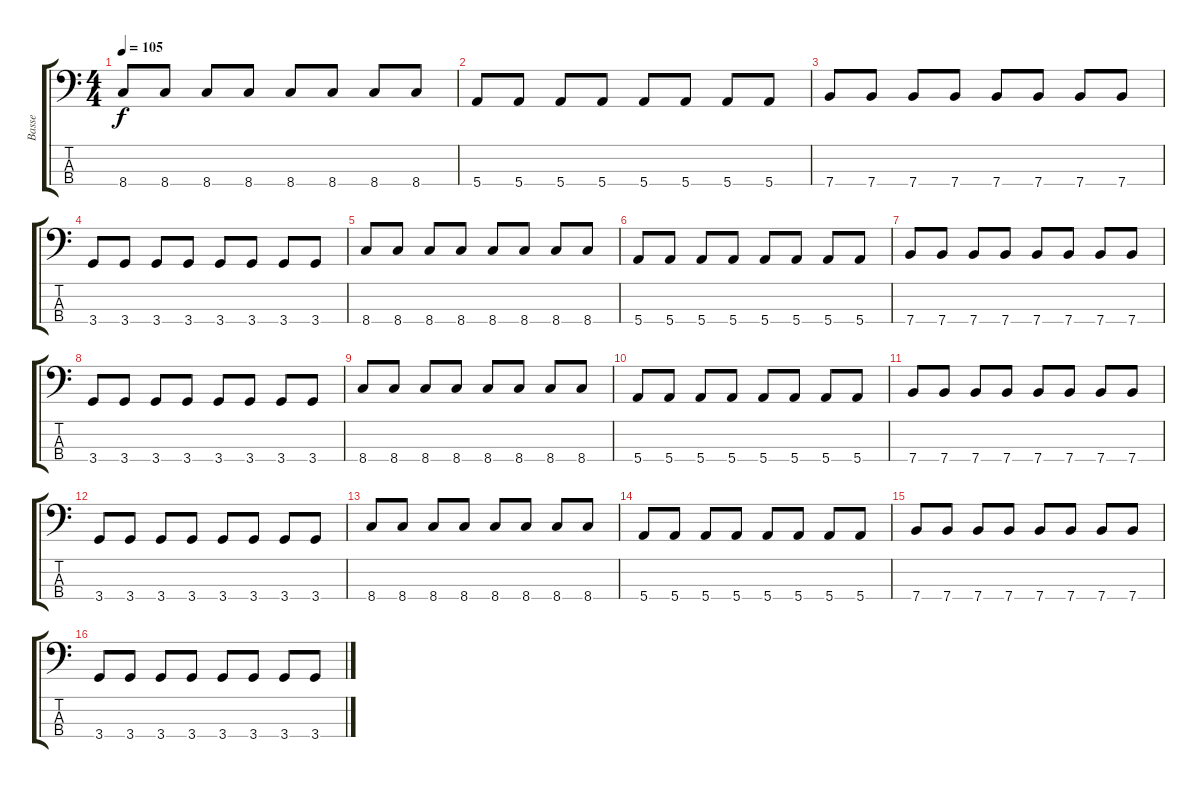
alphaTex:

\track ("Basse" "Basse") {instrument distortionguitar}
\staff {score tabs}
\tuning (G2 D2 A1 E1) {hide}
\ts (4 4)
\tempo 105
\clef f4
\ks c
8.4.8{dy f} 8.4.8 8.4.8 8.4.8 8.4.8 8.4.8 8.4.8 8.4.8 |
5.4.8 5.4.8 5.4.8 5.4.8 5.4.8 5.4.8 5.4.8 5.4.8 |
7.4.8 7.4.8 7.4.8 7.4.8 7.4.8 7.4.8 7.4.8 7.4.8 |
3.4.8 3.4.8 3.4.8 3.4.8 3.4.8 3.4.8 3.4.8 3.4.8 |
8.4.8 8.4.8 8.4.8 8.4.8 8.4.8 8.4.8 8.4.8 8.4.8 |
5.4.8 5.4.8 5.4.8 5.4.8 5.4.8 5.4.8 5.4.8 5.4.8 |
7.4.8 7.4.8 7.4.8 7.4.8 7.4.8 7.4.8 7.4.8 7.4.8 |
3.4.8 3.4.8 3.4.8 3.4.8 3.4.8 3.4.8 3.4.8 3.4.8 |
8.4.8 8.4.8 8.4.8 8.4.8 8.4.8 8.4.8 8.4.8 8.4.8 |
5.4.8 5.4.8 5.4.8 5.4.8 5.4.8 5.4.8 5.4.8 5.4.8 |
7.4.8 7.4.8 7.4.8 7.4.8 7.4.8 7.4.8 7.4.8 7.4.8 |
3.4.8 3.4.8 3.4.8 3.4.8 3.4.8 3.4.8 3.4.8 3.4.8 |
8.4.8 8.4.8 8.4.8 8.4.8 8.4.8 8.4.8 8.4.8 8.4.8 |
5.4.8 5.4.8 5.4.8 5.4.8 5.4.8 5.4.8 5.4.8 5.4.8 |
7.4.8 7.4.8 7.4.8 7.4.8 7.4.8 7.4.8 7.4.8 7.4.8 |
3.4.8 3.4.8 3.4.8 3.4.8 3.4.8 3.4.8 3.4.8 3.4.8
